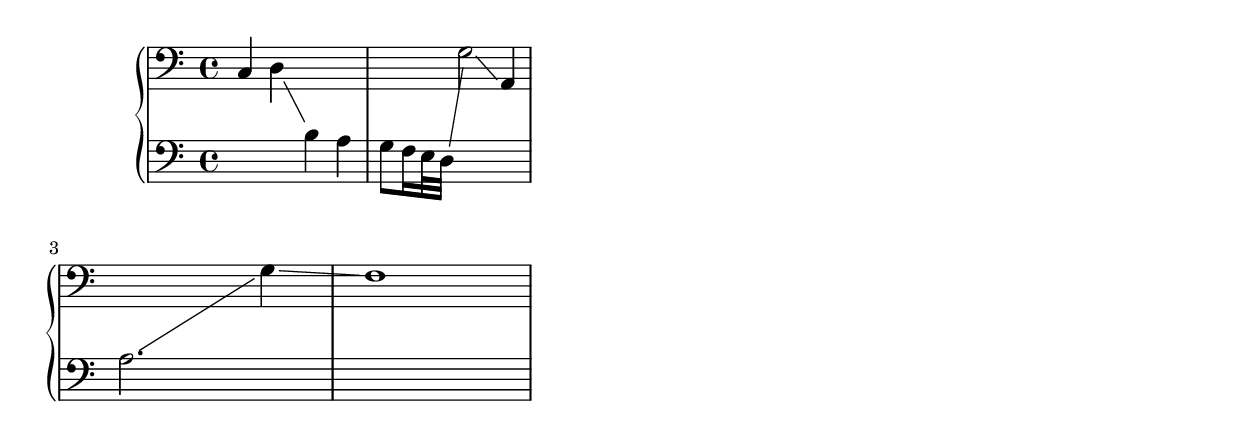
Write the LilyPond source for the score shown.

\version "1.7.18"

\header {
texidoc = "Note head lines (eg glissando)
run between centers of the note heads."
}

su = \notes{ \translator Staff = up}
sd = \notes{ \translator Staff = down}

\score {
    \context PianoStaff
        \notes <
	\context Staff = up   {
            \property PianoStaff.connectArpeggios = ##t
	    \showStaffSwitch
	    \clef F
	    c4 d \sd b a g8 f16 e32 d \su g2 \glissando a,4 \sd \break a2. \su g4 \glissando f1
	}
	\context Staff = down {
	    \clef F s1*4
	}
    >
\paper {
    linewidth = 8.0 \cm
}
}


